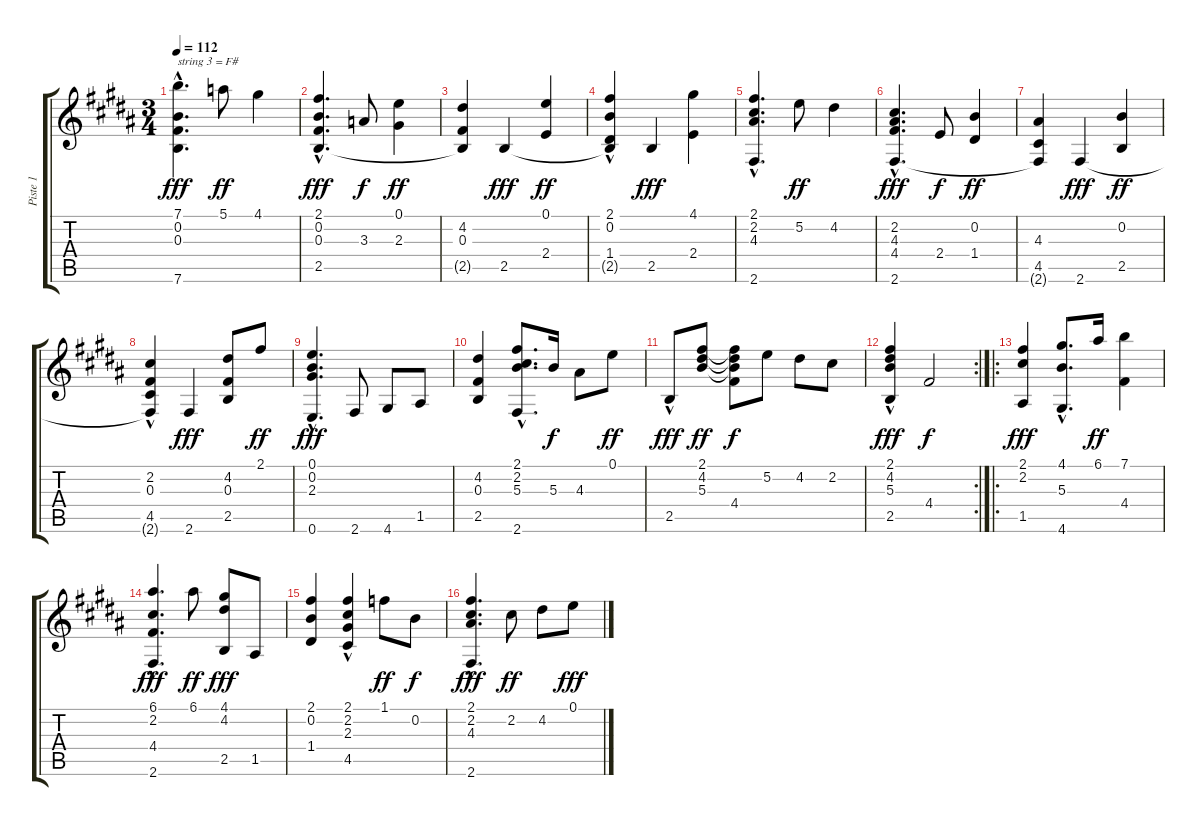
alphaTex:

\track ("Piste 1" "Piste 1") {instrument acousticguitarnylon}
\staff {score tabs}
\tuning (E4 B3 Gb3 D3 A2 E2) {hide}
\ts (3 4)
\tempo 112
\clef g2
\ks b
(7.1{hac} 0.2{hac} 0.3{hac} 7.6{hac}).4{d txt "string 3 = F#" dy fff instrument acousticguitarnylon} 5.1.8{dy ff} 4.1.4 |
(2.1 0.2{hac} 0.3{hac} 2.5{hac}).4{d dy fff} 3.3.8{dy f} (0.1 2.3).4{dy ff} |
(4.2 0.3 2.5{t}).4 2.5.4{dy fff} (0.1 2.4).4{dy ff} |
(2.1 0.2{hac} 1.4 2.5{t}).4 2.5.4{dy fff} (4.1 2.4).4 |
(2.1{hac} 2.2{hac} 4.3 2.6{hac}).4{d} 5.2.8{dy ff} 4.2.4 |
(2.2 4.3 4.4{hac} 2.6{hac}).4{d dy fff} 2.4.8{dy f} (0.2 1.4).4{dy ff} |
(4.3 4.5 2.6{t}).4 2.6.4{dy fff} (0.2 2.5).4{dy ff} |
(2.2 0.3{hac} 4.5 2.6{t}).4 2.6.4{dy fff} (4.2 0.3 2.5).8 2.1.8{dy ff} |
(0.1{hac} 0.2{hac} 2.3{hac} 0.6{hac}).4{d dy fff} 2.6.8 4.6.8 1.5.8 |
(4.2 0.3 2.5).4 (2.1{hac} 2.2{hac} 5.3{hac} 2.6).8{d} 5.3.16{dy f} 4.3.8 0.1.8{dy ff} |
2.5{hac}.8{dy fff} (2.1 4.2 5.3).8{dy ff} (2.1{t} 4.2{t} 5.3{t} 4.4).8{dy f} 5.2.8 4.2.8 2.2.8 |
\rc 2
(2.1{hac} 4.2{hac} 5.3{hac} 2.5{hac}).4{dy fff} 4.4.2{dy f} |
\ro
(2.1 2.2 1.5).4{dy fff} (4.1{hac} 5.3 4.6).8{d} 6.1.16{dy ff} (7.1 4.4).4 |
(6.1{hac} 2.2 4.4 2.6).4{d dy fff} 6.1.8{dy ff} (4.1 4.2 2.5).8{dy fff} 1.5.8 |
(2.1 0.2 1.4).4 (2.1 2.2 2.3{hac} 4.5).4 1.1.8{dy ff} 0.2.8{dy f} |
(2.1{hac} 2.2{hac} 4.3{hac} 2.6{hac}).4{d dy fff} 2.2.8{dy ff} 4.2.8 0.1.8{dy fff}
